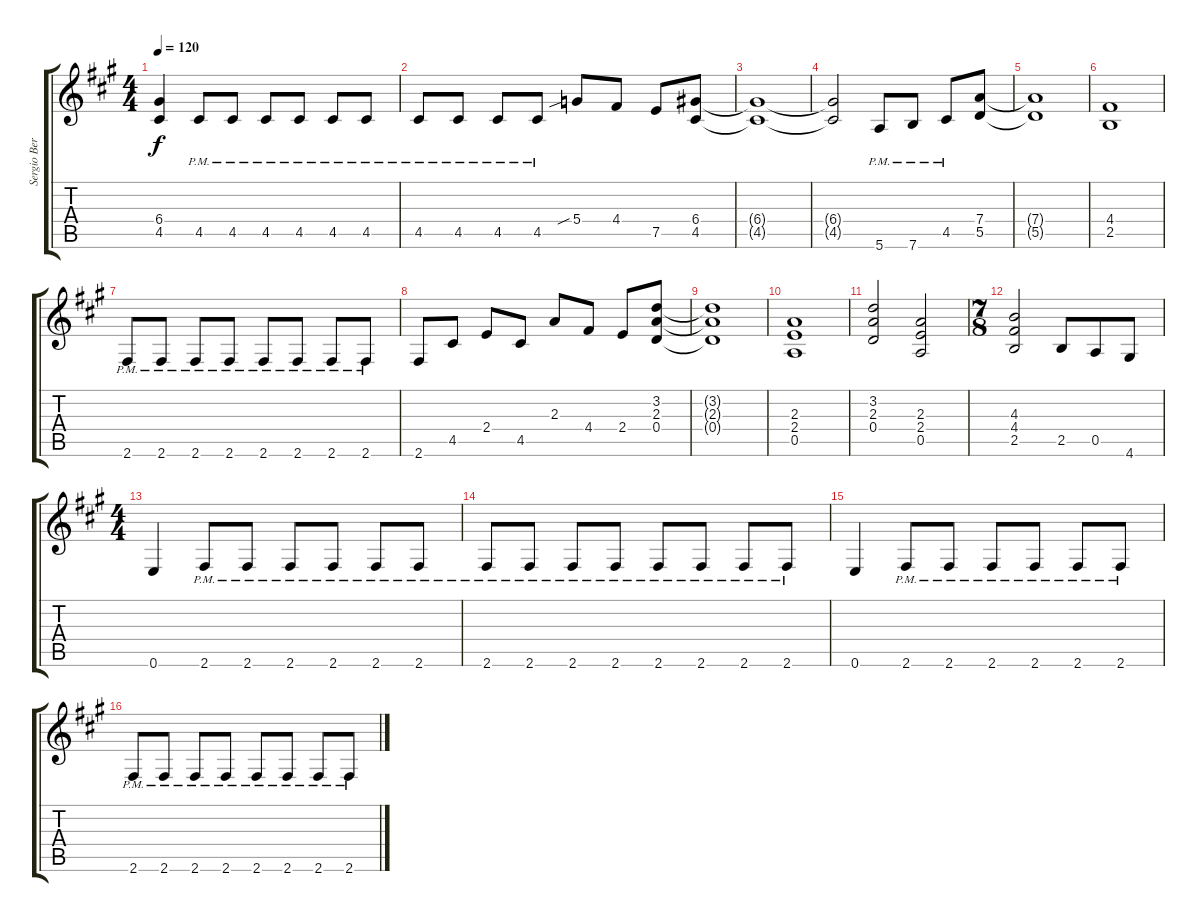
\track ("Sergio Berdichevsky" "Sergio Ber") {instrument distortionguitar}
\staff {score tabs}
\tuning (E4 B3 G3 D3 A2 E2) {hide}
\ts (4 4)
\tempo 120
\clef g2
\ks a
(6.4{t} 4.5{t}).4{dy f} 4.5{pm}.8 4.5{pm}.8 4.5{pm}.8 4.5{pm}.8 4.5{pm}.8 4.5{pm}.8 |
4.5{pm}.8 4.5{pm}.8 4.5{pm}.8 4.5{pm}.8 5.4{sib}.8 4.4.8 7.5.8 (6.4 4.5).8 |
(6.4{t} 4.5{t}).1 |
(6.4{t} 4.5{t}).2 5.6{pm}.8 7.6{pm}.8 4.5{pm}.8 (7.4 5.5).8 |
(7.4{t} 5.5{t}).1 |
(4.4 2.5).1 |
2.6{pm}.8 2.6{pm}.8 2.6{pm}.8 2.6{pm}.8 2.6{pm}.8 2.6{pm}.8 2.6{pm}.8 2.6{pm}.8 |
2.6.8 4.5.8 2.4.8 4.5.8 2.3.8 4.4.8 2.4.8 (3.2 2.3 0.4).8 |
(3.2{t} 2.3{t} 0.4{t}).1 |
(2.3 2.4 0.5).1 |
(3.2 2.3 0.4).2 (2.3 2.4 0.5).2 |
\ts (7 8)
(4.3 4.4 2.5).2 2.5.8 0.5.8 4.6.8 |
\ts (4 4)
0.6.4 2.6{pm}.8 2.6{pm}.8 2.6{pm}.8 2.6{pm}.8 2.6{pm}.8 2.6{pm}.8 |
2.6{pm}.8 2.6{pm}.8 2.6{pm}.8 2.6{pm}.8 2.6{pm}.8 2.6{pm}.8 2.6{pm}.8 2.6{pm}.8 |
0.6.4 2.6{pm}.8 2.6{pm}.8 2.6{pm}.8 2.6{pm}.8 2.6{pm}.8 2.6{pm}.8 |
2.6{pm}.8 2.6{pm}.8 2.6{pm}.8 2.6{pm}.8 2.6{pm}.8 2.6{pm}.8 2.6{pm}.8 2.6{pm}.8
